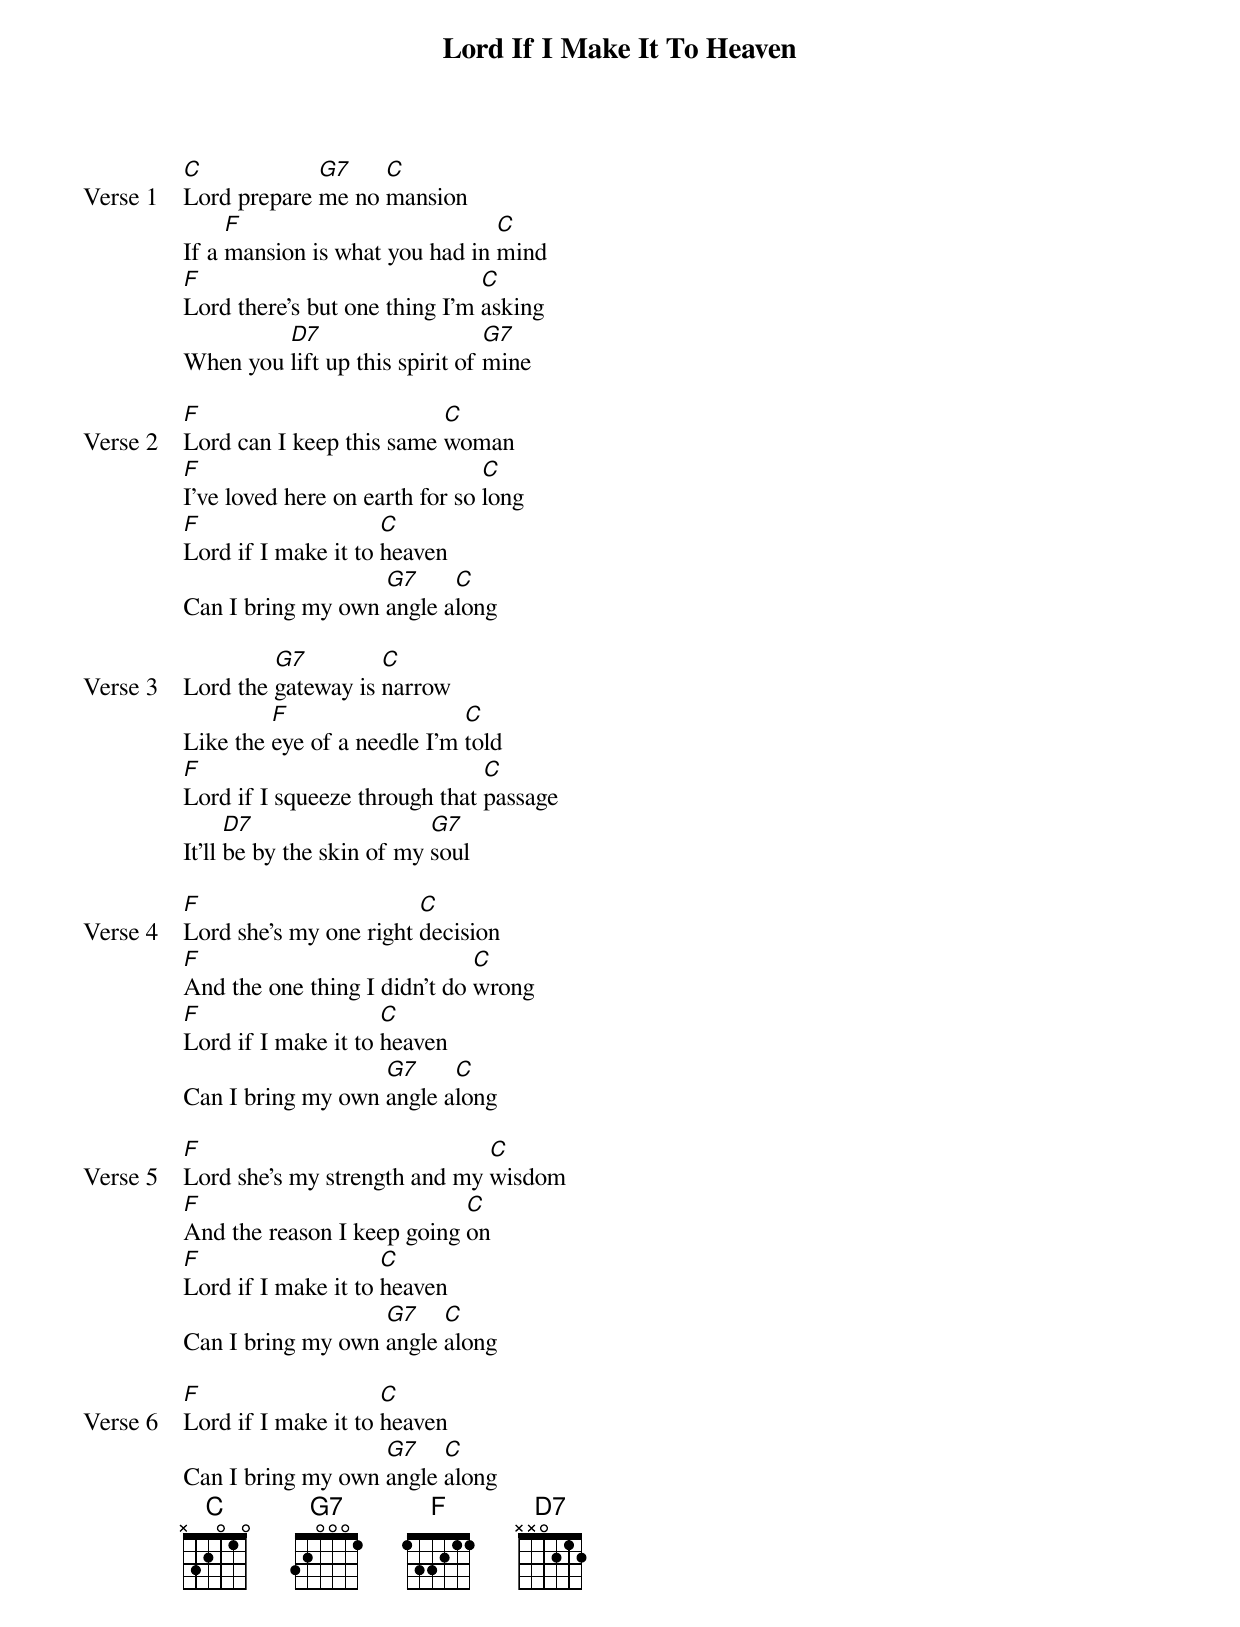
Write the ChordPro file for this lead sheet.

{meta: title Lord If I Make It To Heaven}
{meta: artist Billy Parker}
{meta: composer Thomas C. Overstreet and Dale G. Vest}

{start_of_verse: Verse 1}
[C]Lord prepare [G7]me no [C]mansion
If a [F]mansion is what you had in [C]mind
[F]Lord there's but one thing I'm [C]asking
When you [D7]lift up this spirit of [G7]mine
{end_of_verse}

{start_of_verse: Verse 2}
[F]Lord can I keep this same [C]woman
[F]I’ve loved here on earth for so [C]long
[F]Lord if I make it to [C]heaven
Can I bring my own [G7]angle a[C]long
{end_of_verse}

{start_of_verse: Verse 3}
Lord the [G7]gateway is [C]narrow
Like the [F]eye of a needle I'm [C]told
[F]Lord if I squeeze through that [C]passage
It'll [D7]be by the skin of my [G7]soul
{end_of_verse}

{start_of_verse: Verse 4}
[F]Lord she's my one right [C]decision
[F]And the one thing I didn't do [C]wrong
[F]Lord if I make it to [C]heaven
Can I bring my own [G7]angle a[C]long
{end_of_verse}

{start_of_verse: Verse 5}
[F]Lord she's my strength and my [C]wisdom
[F]And the reason I keep going [C]on
[F]Lord if I make it to [C]heaven
Can I bring my own [G7]angle [C]along
{end_of_verse}

{start_of_verse: Verse 6}
[F]Lord if I make it to [C]heaven
Can I bring my own [G7]angle [C]along
{end_of_verse}
